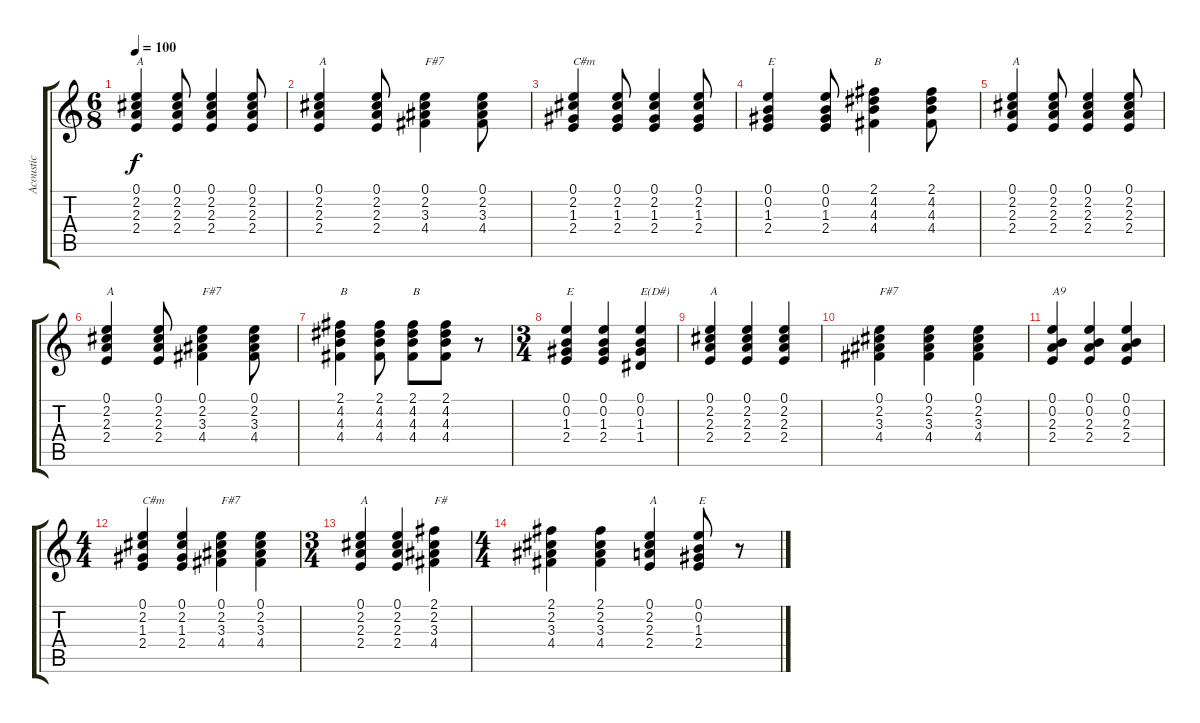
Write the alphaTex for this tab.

\track ("Acoustic" "Acoustic") {instrument acousticguitarsteel}
\staff {score tabs}
\tuning (E4 B3 G3 D3 A2 E2) {hide}
\ts (6 8)
\tempo 100
\clef g2
\ks c
(0.1 2.2 2.3 2.4).4{txt "A" dy f} (0.1 2.2 2.3 2.4).8 (0.1 2.2 2.3 2.4).4 (0.1 2.2 2.3 2.4).8 |
(0.1 2.2 2.3 2.4).4{txt "A"} (0.1 2.2 2.3 2.4).8 (0.1 2.2 3.3 4.4).4{txt "F#7"} (0.1 2.2 3.3 4.4).8 |
(0.1 2.2 1.3 2.4).4{txt "C#m"} (0.1 2.2 1.3 2.4).8 (0.1 2.2 1.3 2.4).4 (0.1 2.2 1.3 2.4).8 |
(0.1 0.2 1.3 2.4).4{txt "E"} (0.1 0.2 1.3 2.4).8 (2.1 4.2 4.3 4.4).4{txt "B"} (2.1 4.2 4.3 4.4).8 |
(0.1 2.2 2.3 2.4).4{txt "A"} (0.1 2.2 2.3 2.4).8 (0.1 2.2 2.3 2.4).4 (0.1 2.2 2.3 2.4).8 |
(0.1 2.2 2.3 2.4).4{txt "A"} (0.1 2.2 2.3 2.4).8 (0.1 2.2 3.3 4.4).4{txt "F#7"} (0.1 2.2 3.3 4.4).8 |
(2.1 4.2 4.3 4.4).4{txt "B"} (2.1 4.2 4.3 4.4).8 (2.1 4.2 4.3 4.4).8{txt "B"} (2.1 4.2 4.3 4.4).8 r.8 |
\ts (3 4)
(0.1 0.2 1.3 2.4).4{txt "E"} (0.1 0.2 1.3 2.4).4 (0.1 0.2 1.3 1.4).4{txt "E(D#)"} |
(0.1 2.2 2.3 2.4).4{txt "A"} (0.1 2.2 2.3 2.4).4 (0.1 2.2 2.3 2.4).4 |
(0.1 2.2 3.3 4.4).4{txt "F#7"} (0.1 2.2 3.3 4.4).4 (0.1 2.2 3.3 4.4).4 |
(0.1 0.2 2.3 2.4).4{txt "A9"} (0.1 0.2 2.3 2.4).4 (0.1 0.2 2.3 2.4).4 |
\ts (4 4)
(0.1 2.2 1.3 2.4).4{txt "C#m"} (0.1 2.2 1.3 2.4).4 (0.1 2.2 3.3 4.4).4{txt "F#7"} (0.1 2.2 3.3 4.4).4 |
\ts (3 4)
(0.1 2.2 2.3 2.4).4{txt "A"} (0.1 2.2 2.3 2.4).4 (2.1 2.2 3.3 4.4).4{txt "F#"} |
\ts (4 4)
(2.1 2.2 3.3 4.4).4 (2.1 2.2 3.3 4.4).4 (0.1 2.2 2.3 2.4).4{txt "A"} (0.1 0.2 1.3 2.4).8{txt "E"} r.8
